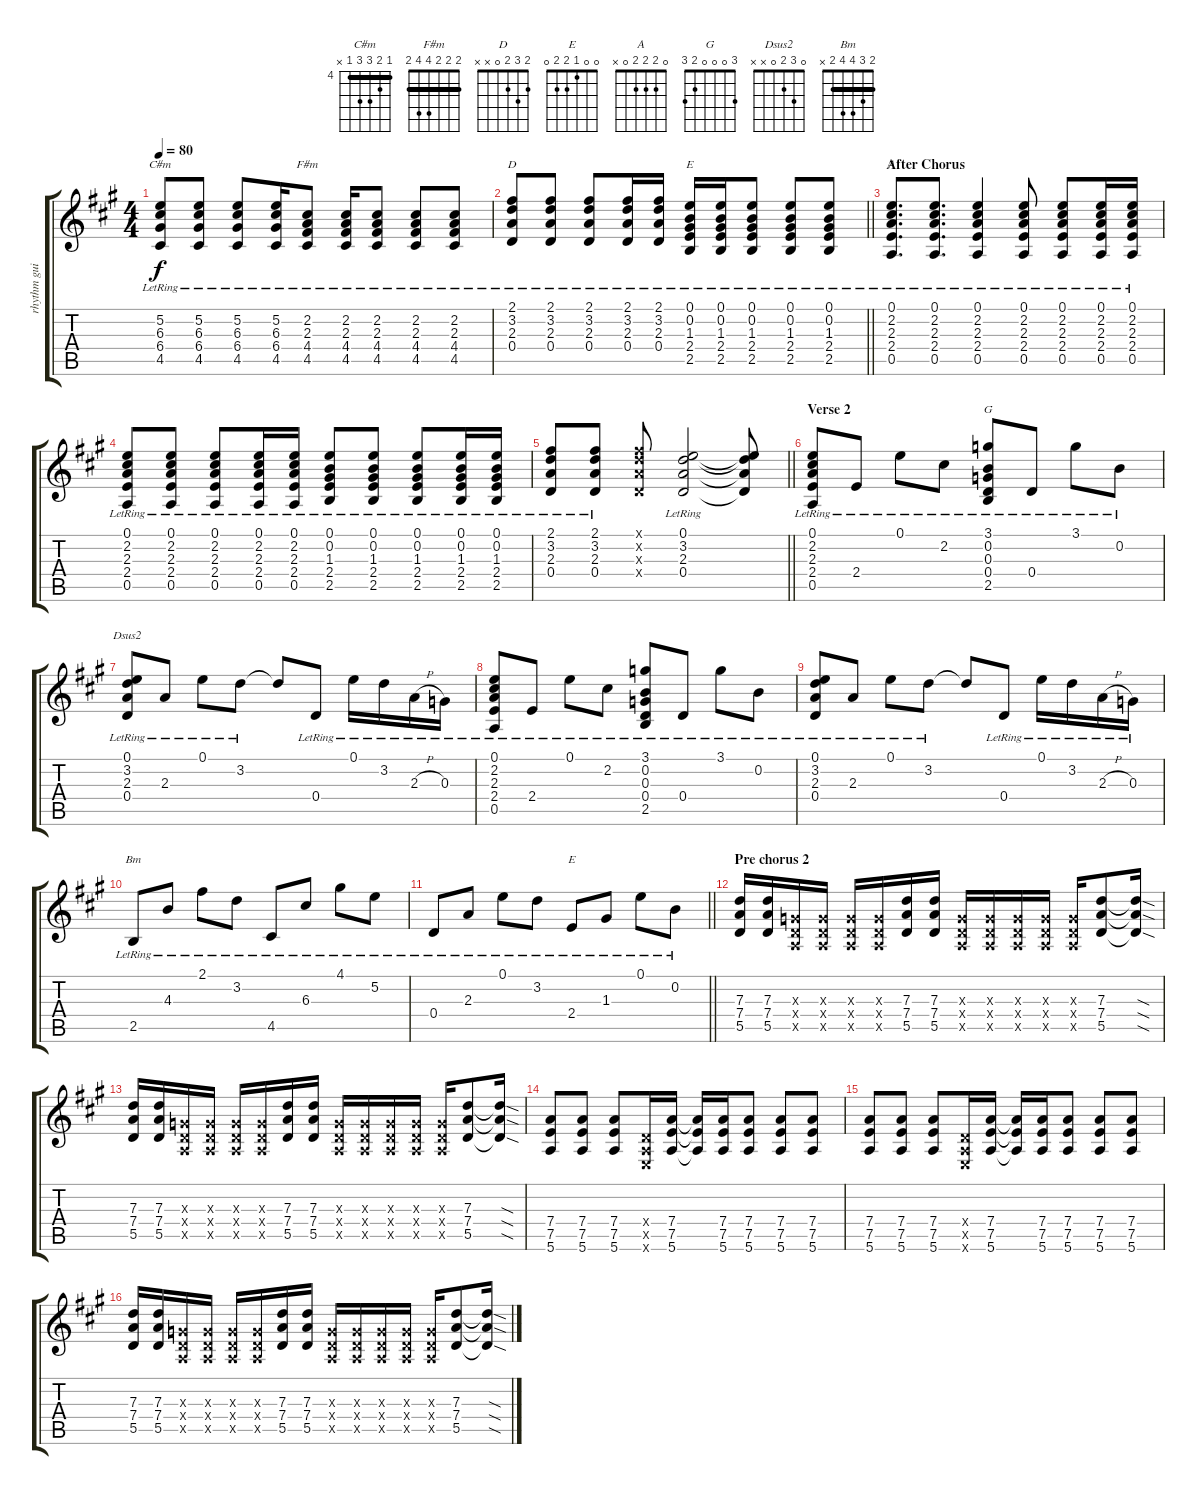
\track ("rhythm guitar" "rhythm gui") {instrument acousticguitarsteel}
\staff {score tabs}
\tuning (E4 B3 G3 D3 A2 E2) {hide}
\chord ("C#m" 4 5 6 6 4 x) {firstfret 4 barre 4}
\chord ("F#m" 2 2 2 4 4 2) {barre 2}
\chord ("D" 2 3 2 0 x x)
\chord ("E" 0 0 1 2 2 x)
\chord ("A" 0 2 2 2 0 x)
\chord ("G" 3 0 0 0 2 3)
\chord ("Dsus2" 0 3 2 0 x x)
\chord ("Bm" 2 3 4 4 2 x) {barre 2}
\chord ("E" 0 0 1 2 2 0)
\ts (4 4)
\tempo 80
\clef g2
\ks a
(5.2{lr} 6.3{lr} 6.4{lr} 4.5{lr}).8{ch "C#m" dy f} (5.2{lr} 6.3{lr} 6.4{lr} 4.5{lr}).8 (5.2{lr} 6.3{lr} 6.4{lr} 4.5{lr}).8 (5.2{lr} 6.3{lr} 6.4{lr} 4.5{lr}).16 (2.2{lr} 2.3{lr} 4.4{lr} 4.5{lr}).8{ch "F#m"} (2.2{lr} 2.3{lr} 4.4{lr} 4.5{lr}).16 (2.2{lr} 2.3{lr} 4.4{lr} 4.5{lr}).8 (2.2{lr} 2.3{lr} 4.4{lr} 4.5{lr}).8 (2.2{lr} 2.3{lr} 4.4{lr} 4.5{lr}).8 |
\barLineRight lightlight
(2.1{lr} 3.2{lr} 2.3{lr} 0.4{lr}).8{ch "D"} (2.1{lr} 3.2{lr} 2.3{lr} 0.4{lr}).8 (2.1{lr} 3.2{lr} 2.3{lr} 0.4{lr}).8 (2.1{lr} 3.2{lr} 2.3{lr} 0.4{lr}).16 (2.1{lr} 3.2{lr} 2.3{lr} 0.4{lr}).16 (0.1{lr} 0.2{lr} 1.3{lr} 2.4{lr} 2.5{lr}).16{ch "E"} (0.1{lr} 0.2{lr} 1.3{lr} 2.4{lr} 2.5{lr}).16 (0.1{lr} 0.2{lr} 1.3{lr} 2.4{lr} 2.5{lr}).8 (0.1{lr} 0.2{lr} 1.3{lr} 2.4{lr} 2.5{lr}).8 (0.1{lr} 0.2{lr} 1.3{lr} 2.4{lr} 2.5{lr}).8 |
\section ("" "After Chorus")
(0.1{lr} 2.2{lr} 2.3{lr} 2.4{lr} 0.5{lr}).8{d ch "A"} (0.1{lr} 2.2{lr} 2.3{lr} 2.4{lr} 0.5{lr}).8{d} (0.1{lr} 2.2{lr} 2.3{lr} 2.4{lr} 0.5{lr}).4 (0.1{lr} 2.2{lr} 2.3{lr} 2.4{lr} 0.5{lr}).8 (0.1{lr} 2.2{lr} 2.3{lr} 2.4{lr} 0.5{lr}).8 (0.1{lr} 2.2{lr} 2.3{lr} 2.4{lr} 0.5{lr}).16 (0.1{lr} 2.2{lr} 2.3{lr} 2.4{lr} 0.5{lr}).16 |
(0.1{lr} 2.2{lr} 2.3{lr} 2.4{lr} 0.5{lr}).8 (0.1{lr} 2.2{lr} 2.3{lr} 2.4{lr} 0.5{lr}).8 (0.1{lr} 2.2{lr} 2.3{lr} 2.4{lr} 0.5{lr}).8 (0.1{lr} 2.2{lr} 2.3{lr} 2.4{lr} 0.5{lr}).16 (0.1{lr} 2.2{lr} 2.3{lr} 2.4{lr} 0.5{lr}).16 (0.1{lr} 0.2{lr} 1.3{lr} 2.4{lr} 2.5{lr}).8 (0.1{lr} 0.2{lr} 1.3{lr} 2.4{lr} 2.5{lr}).8 (0.1{lr} 0.2{lr} 1.3{lr} 2.4{lr} 2.5{lr}).8 (0.1{lr} 0.2{lr} 1.3{lr} 2.4{lr} 2.5{lr}).16 (0.1{lr} 0.2{lr} 1.3{lr} 2.4{lr} 2.5{lr}).16 |
\barLineRight lightlight
(2.1{lr} 3.2{lr} 2.3{lr} 0.4{lr}).8 (2.1{lr} 3.2{lr} 2.3{lr} 0.4{lr}).8 (2.1{x} 3.2{x} 2.3{x} 0.4{x}).8 (0.1{lr} 3.2{lr} 2.3{lr} 0.4{lr}).2 (0.1{t} 3.2{t} 2.3{t} 0.4{t}).8 |
\section ("" "Verse 2")
(0.1{lr} 2.2{lr} 2.3{lr} 2.4{lr} 0.5{lr}).8 2.4{lr}.8 0.1{lr}.8 2.2{lr}.8 (3.1{lr} 0.2{lr} 0.3{lr} 0.4{lr} 2.5{lr}).8{ch "G"} 0.4{lr}.8 3.1{lr}.8 0.2{lr}.8 |
(0.1{lr} 3.2{lr} 2.3{lr} 0.4{lr}).8{ch "Dsus2"} 2.3{lr}.8 0.1{lr}.8 3.2{lr}.8 3.2{t}.8 0.4{lr}.8 0.1{lr}.16 3.2{lr}.16 2.3{h lr}.16 0.3{lr}.16 |
(0.1{lr} 2.2{lr} 2.3{lr} 2.4{lr} 0.5{lr}).8 2.4{lr}.8 0.1{lr}.8 2.2{lr}.8 (3.1{lr} 0.2{lr} 0.3{lr} 0.4{lr} 2.5{lr}).8 0.4{lr}.8 3.1{lr}.8 0.2{lr}.8 |
(0.1{lr} 3.2{lr} 2.3{lr} 0.4{lr}).8 2.3{lr}.8 0.1{lr}.8 3.2{lr}.8 3.2{t}.8 0.4{lr}.8 0.1{lr}.16 3.2{lr}.16 2.3{h lr}.16 0.3{lr}.16 |
2.5{lr}.8{ch "Bm"} 4.3{lr}.8 2.1{lr}.8 3.2{lr}.8 4.5{lr}.8 6.3{lr}.8 4.1{lr}.8 5.2{lr}.8 |
\barLineRight lightlight
0.4{lr}.8 2.3{lr}.8 0.1{lr}.8 3.2{lr}.8 2.4{lr}.8{ch "E"} 1.3{lr}.8 0.1{lr}.8 0.2{lr}.8 |
\section ("" "Pre chorus 2")
(7.3 7.4 5.5).16 (7.3 7.4 5.5).16 (0.3{x} 0.4{x} 0.5{x}).16 (0.3{x} 0.4{x} 0.5{x}).16 (0.3{x} 0.4{x} 0.5{x}).16 (0.3{x} 0.4{x} 0.5{x}).16 (7.3 7.4 5.5).16 (7.3 7.4 5.5).16 (0.3{x} 0.4{x} 0.5{x}).16 (0.3{x} 0.4{x} 0.5{x}).16 (0.3{x} 0.4{x} 0.5{x}).16 (0.3{x} 0.4{x} 0.5{x}).16 (0.3{x} 0.4{x} 0.5{x}).16 (7.3 7.4 5.5).8 (7.3{sod t} 7.4{sod t} 5.5{sod t}).16 |
(7.3 7.4 5.5).16 (7.3 7.4 5.5).16 (0.3{x} 0.4{x} 0.5{x}).16 (0.3{x} 0.4{x} 0.5{x}).16 (0.3{x} 0.4{x} 0.5{x}).16 (0.3{x} 0.4{x} 0.5{x}).16 (7.3 7.4 5.5).16 (7.3 7.4 5.5).16 (0.3{x} 0.4{x} 0.5{x}).16 (0.3{x} 0.4{x} 0.5{x}).16 (0.3{x} 0.4{x} 0.5{x}).16 (0.3{x} 0.4{x} 0.5{x}).16 (0.3{x} 0.4{x} 0.5{x}).16 (7.3 7.4 5.5).8 (7.3{sod t} 7.4{sod t} 5.5{sod t}).16 |
(7.4 7.5 5.6).8 (7.4 7.5 5.6).8 (7.4 7.5 5.6).8 (0.4{x} 0.5{x} 0.6{x}).16 (7.4 7.5 5.6).16 (7.4{t} 7.5{t} 5.6{t}).16 (7.4 7.5 5.6).16 (7.4 7.5 5.6).8 (7.4 7.5 5.6).8 (7.4 7.5 5.6).8 |
(7.4 7.5 5.6).8 (7.4 7.5 5.6).8 (7.4 7.5 5.6).8 (0.4{x} 0.5{x} 0.6{x}).16 (7.4 7.5 5.6).16 (7.4{t} 7.5{t} 5.6{t}).16 (7.4 7.5 5.6).16 (7.4 7.5 5.6).8 (7.4 7.5 5.6).8 (7.4 7.5 5.6).8 |
(7.3 7.4 5.5).16 (7.3 7.4 5.5).16 (0.3{x} 0.4{x} 0.5{x}).16 (0.3{x} 0.4{x} 0.5{x}).16 (0.3{x} 0.4{x} 0.5{x}).16 (0.3{x} 0.4{x} 0.5{x}).16 (7.3 7.4 5.5).16 (7.3 7.4 5.5).16 (0.3{x} 0.4{x} 0.5{x}).16 (0.3{x} 0.4{x} 0.5{x}).16 (0.3{x} 0.4{x} 0.5{x}).16 (0.3{x} 0.4{x} 0.5{x}).16 (0.3{x} 0.4{x} 0.5{x}).16 (7.3 7.4 5.5).8 (7.3{sod t} 7.4{sod t} 5.5{sod t}).16
